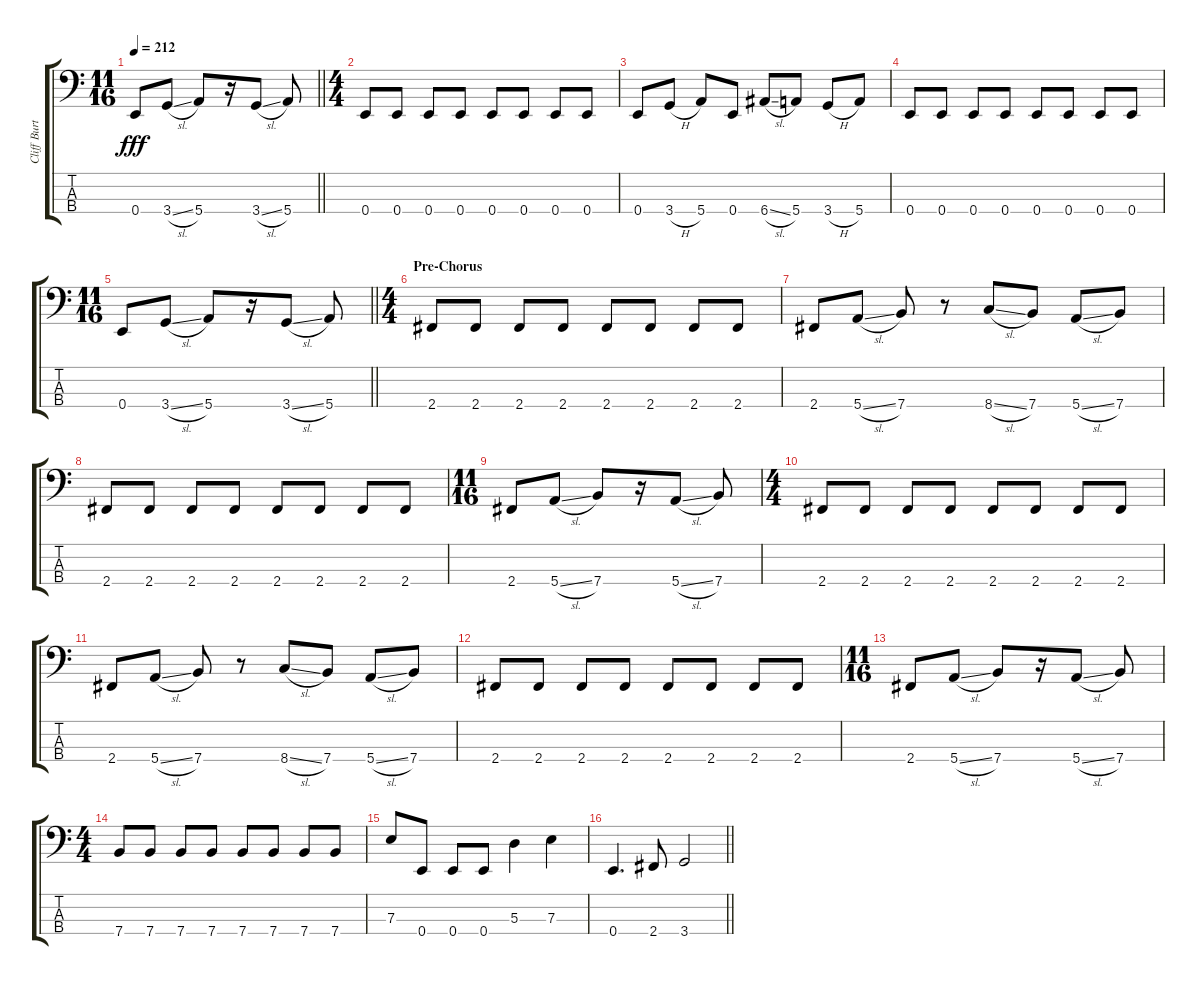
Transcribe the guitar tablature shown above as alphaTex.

\track ("Cliff Burton" "Cliff Burt") {instrument electricbassfinger}
\staff {score tabs}
\tuning (G2 D2 A1 E1) {hide}
\ts (11 16)
\tempo 212
\clef f4
\barLineRight lightlight
\ks c
0.4.8{dy fff} 3.4{sl}.8 5.4.8 r.16 3.4{sl}.8 5.4.8 |
\ts (4 4)
0.4.8 0.4.8 0.4.8 0.4.8 0.4.8 0.4.8 0.4.8 0.4.8 |
0.4.8 3.4{h}.8 5.4.8 0.4.8 6.4{sl}.8 5.4.8 3.4{h}.8 5.4.8 |
0.4.8 0.4.8 0.4.8 0.4.8 0.4.8 0.4.8 0.4.8 0.4.8 |
\ts (11 16)
\barLineRight lightlight
0.4.8 3.4{sl}.8 5.4.8 r.16 3.4{sl}.8 5.4.8 |
\ts (4 4)
\section ("" "Pre-Chorus")
2.4.8 2.4.8 2.4.8 2.4.8 2.4.8 2.4.8 2.4.8 2.4.8 |
2.4.8 5.4{sl}.8 7.4.8 r.8 8.4{sl}.8 7.4.8 5.4{sl}.8 7.4.8 |
2.4.8 2.4.8 2.4.8 2.4.8 2.4.8 2.4.8 2.4.8 2.4.8 |
\ts (11 16)
2.4.8 5.4{sl}.8 7.4.8 r.16 5.4{sl}.8 7.4.8 |
\ts (4 4)
2.4.8 2.4.8 2.4.8 2.4.8 2.4.8 2.4.8 2.4.8 2.4.8 |
2.4.8 5.4{sl}.8 7.4.8 r.8 8.4{sl}.8 7.4.8 5.4{sl}.8 7.4.8 |
2.4.8 2.4.8 2.4.8 2.4.8 2.4.8 2.4.8 2.4.8 2.4.8 |
\ts (11 16)
2.4.8 5.4{sl}.8 7.4.8 r.16 5.4{sl}.8 7.4.8 |
\ts (4 4)
7.4.8 7.4.8 7.4.8 7.4.8 7.4.8 7.4.8 7.4.8 7.4.8 |
7.3.8 0.4.8 0.4.8 0.4.8 5.3.4 7.3.4 |
\barLineRight lightlight
0.4.4{d} 2.4.8 3.4.2
